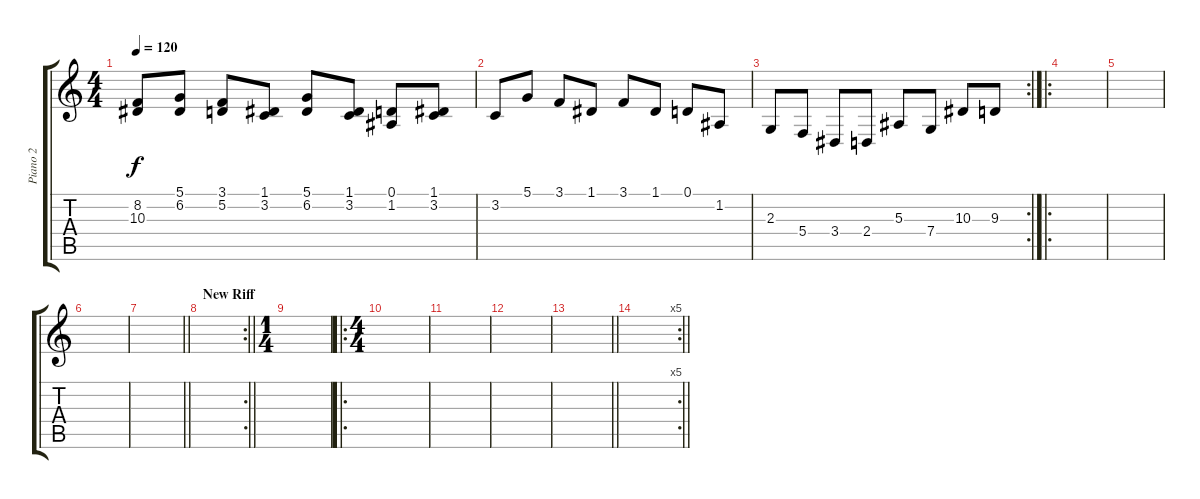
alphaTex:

\track ("Piano 2" "Piano 2") {instrument acousticgrandpiano}
\staff {score tabs}
\tuning (D4 A3 F3 C3 G2 C2) {hide}
\ts (4 4)
\tempo 120
\clef g2
\ks c
(8.2{t} 10.3{t}).8{dy f} (5.1 6.2).8 (3.1 5.2).8 (1.1 3.2).8 (5.1 6.2).8 (1.1 3.2).8 (0.1 1.2).8 (1.1 3.2).8 |
3.2.8 5.1.8 3.1.8 1.1.8 3.1.8 1.1.8 0.1.8 1.2.8 |
\rc 2
2.3.8 5.4.8 3.4.8 2.4.8 5.3.8 7.4.8 10.3.8 9.3.8 |
\ro
|
|
|
\barLineRight lightlight
|
\rc 2
\section ("" "New Riff")
\barLineRight lightlight
|
\ts (1 4)
|
\ro
\ts (4 4)
|
|
|
\barLineRight lightlight
|
\rc 5
\barLineRight lightlight
